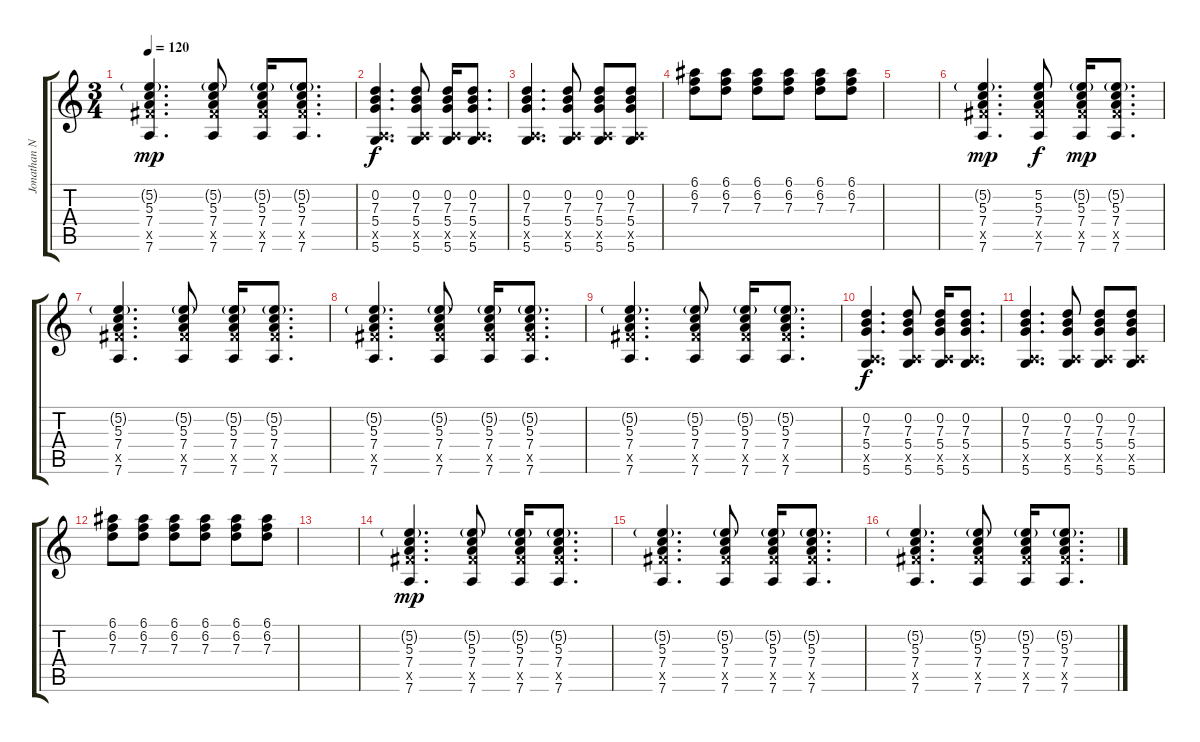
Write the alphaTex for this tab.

\track ("Jonathan Nido (lead)" "Jonathan N") {instrument electricguitarjazz}
\staff {score tabs}
\tuning (E4 B3 G3 D3 A2 D2) {hide}
\ts (3 4)
\tempo 120
\clef g2
\ks c
(5.2{g} 5.3 7.4 9.5{x} 7.6).4{d dy mp} (5.2{g} 5.3 7.4 9.5{x} 7.6).8 (5.2{g} 5.3 7.4 9.5{x} 7.6).16 (5.2{g} 5.3 7.4 9.5{x} 7.6).8{d} |
(0.2 7.3 5.4 0.5{x} 5.6).4{d dy f} (0.2 7.3 5.4 0.5{x} 5.6).8 (0.2 7.3 5.4 0.5{x} 5.6).16 (0.2 7.3 5.4 0.5{x} 5.6).8{d} |
(0.2 7.3 5.4 0.5{x} 5.6).4{d} (0.2 7.3 5.4 0.5{x} 5.6).8 (0.2 7.3 5.4 0.5{x} 5.6).8 (0.2 7.3 5.4 0.5{x} 5.6).8 |
(6.1 6.2 7.3).8 (6.1 6.2 7.3).8 (6.1 6.2 7.3).8 (6.1 6.2 7.3).8 (6.1 6.2 7.3).8 (6.1 6.2 7.3).8 |
|
(5.2{g} 5.3 7.4 9.5{x} 7.6).4{d dy mp} (5.2 5.3 7.4 9.5{x} 7.6).8{dy f} (5.2{g} 5.3 7.4 9.5{x} 7.6).16{dy mp} (5.2{g} 5.3 7.4 9.5{x} 7.6).8{d} |
(5.2{g} 5.3 7.4 9.5{x} 7.6).4{d} (5.2{g} 5.3 7.4 9.5{x} 7.6).8 (5.2{g} 5.3 7.4 9.5{x} 7.6).16 (5.2{g} 5.3 7.4 9.5{x} 7.6).8{d} |
(5.2{g} 5.3 7.4 9.5{x} 7.6).4{d} (5.2{g} 5.3 7.4 9.5{x} 7.6).8 (5.2{g} 5.3 7.4 9.5{x} 7.6).16 (5.2{g} 5.3 7.4 9.5{x} 7.6).8{d} |
(5.2{g} 5.3 7.4 9.5{x} 7.6).4{d} (5.2{g} 5.3 7.4 9.5{x} 7.6).8 (5.2{g} 5.3 7.4 9.5{x} 7.6).16 (5.2{g} 5.3 7.4 9.5{x} 7.6).8{d} |
(0.2 7.3 5.4 0.5{x} 5.6).4{d dy f} (0.2 7.3 5.4 0.5{x} 5.6).8 (0.2 7.3 5.4 0.5{x} 5.6).16 (0.2 7.3 5.4 0.5{x} 5.6).8{d} |
(0.2 7.3 5.4 0.5{x} 5.6).4{d} (0.2 7.3 5.4 0.5{x} 5.6).8 (0.2 7.3 5.4 0.5{x} 5.6).8 (0.2 7.3 5.4 0.5{x} 5.6).8 |
(6.1 6.2 7.3).8 (6.1 6.2 7.3).8 (6.1 6.2 7.3).8 (6.1 6.2 7.3).8 (6.1 6.2 7.3).8 (6.1 6.2 7.3).8 |
|
(5.2{g} 5.3 7.4 9.5{x} 7.6).4{d dy mp} (5.2{g} 5.3 7.4 9.5{x} 7.6).8 (5.2{g} 5.3 7.4 9.5{x} 7.6).16 (5.2{g} 5.3 7.4 9.5{x} 7.6).8{d} |
(5.2{g} 5.3 7.4 9.5{x} 7.6).4{d} (5.2{g} 5.3 7.4 9.5{x} 7.6).8 (5.2{g} 5.3 7.4 9.5{x} 7.6).16 (5.2{g} 5.3 7.4 9.5{x} 7.6).8{d} |
(5.2{g} 5.3 7.4 9.5{x} 7.6).4{d} (5.2{g} 5.3 7.4 9.5{x} 7.6).8 (5.2{g} 5.3 7.4 9.5{x} 7.6).16 (5.2{g} 5.3 7.4 9.5{x} 7.6).8{d}
